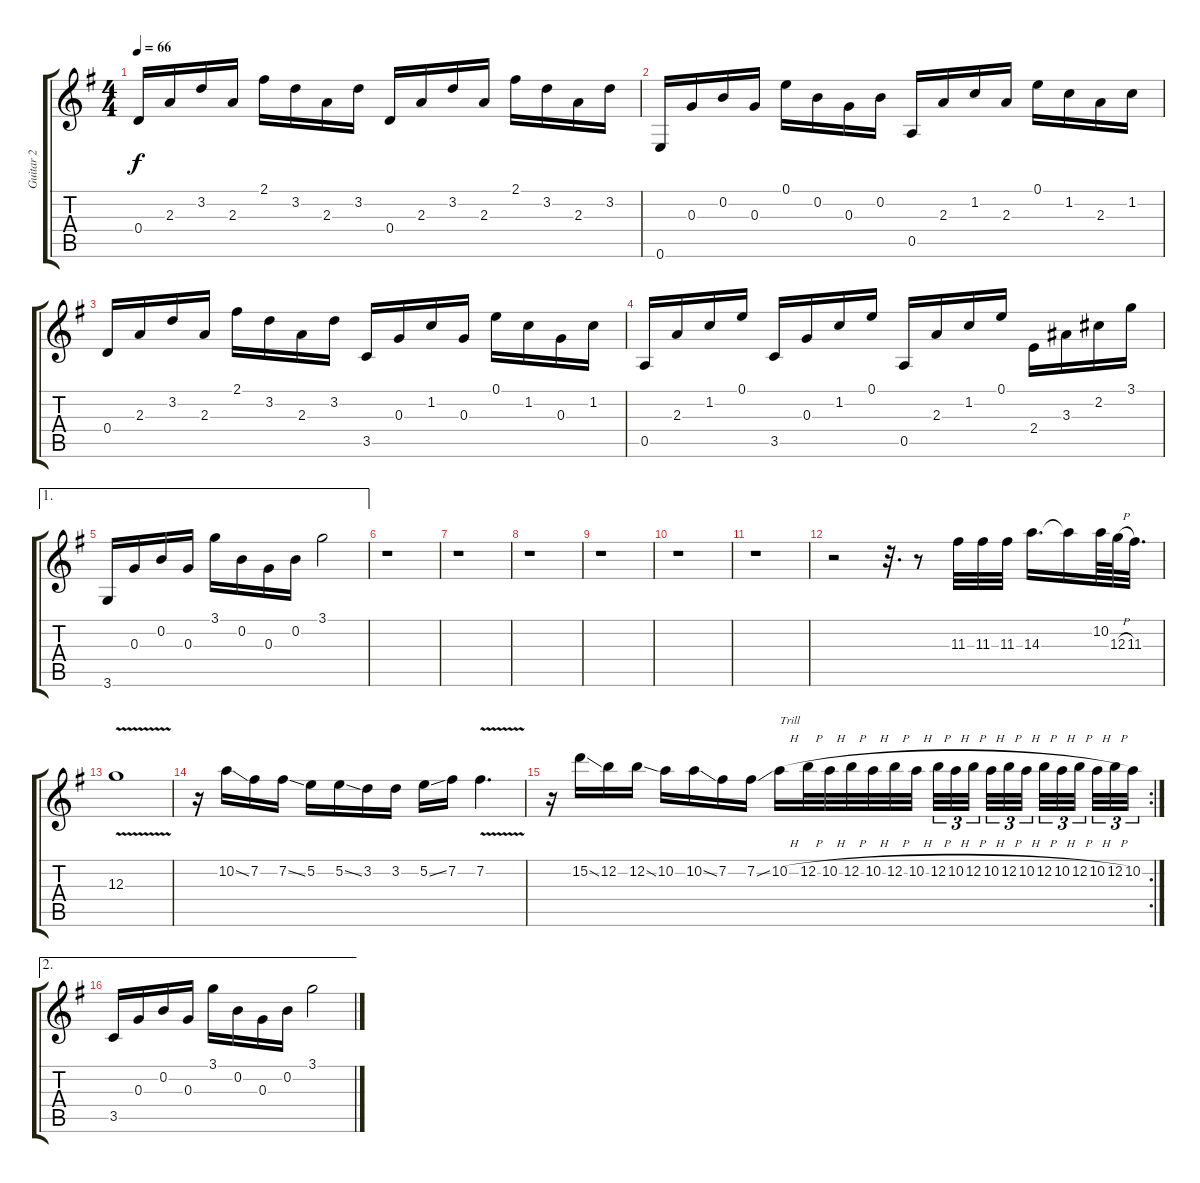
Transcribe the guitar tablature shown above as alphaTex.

\track ("Guitar 2" "Guitar 2") {instrument electricguitarclean}
\staff {score tabs}
\tuning (E4 B3 G3 D3 A2 E2) {hide}
\ts (4 4)
\tempo 66
\clef g2
\ks g
0.4.16{dy f} 2.3.16 3.2.16 2.3.16 2.1.16 3.2.16 2.3.16 3.2.16 0.4.16 2.3.16 3.2.16 2.3.16 2.1.16 3.2.16 2.3.16 3.2.16 |
0.6.16 0.3.16 0.2.16 0.3.16 0.1.16 0.2.16 0.3.16 0.2.16 0.5.16 2.3.16 1.2.16 2.3.16 0.1.16 1.2.16 2.3.16 1.2.16 |
0.4.16 2.3.16 3.2.16 2.3.16 2.1.16 3.2.16 2.3.16 3.2.16 3.5.16 0.3.16 1.2.16 0.3.16 0.1.16 1.2.16 0.3.16 1.2.16 |
0.5.16 2.3.16 1.2.16 0.1.16 3.5.16 0.3.16 1.2.16 0.1.16 0.5.16 2.3.16 1.2.16 0.1.16 2.4.16 3.3.16 2.2.16 3.1.16 |
\ae 1
3.6.16 0.3.16 0.2.16 0.3.16 3.1.16 0.2.16 0.3.16 0.2.16 3.1.2 |
r.1 |
r.1 |
r.1 |
r.1 |
r.1 |
r.1 |
r.2 r.32{d} r.8 11.3.32 11.3.32 11.3.32 14.3.16{d} 14.3{t}.16 10.2.64 12.3{h}.64 11.3.32{d} |
12.3{v}.1 |
r.16 10.2{ss}.16 7.2.16 7.2{ss}.16 5.2.16 5.2{ss}.16 3.2.16 3.2.16 5.2{ss}.16 7.2.16 7.2{v}.4{d} |
\rc 2
r.16 15.2{ss}.16 12.2.16 12.2{ss}.16 10.2.16 10.2{ss}.16 7.2.16 7.2{ss}.16 10.2{h}.16{txt "Trill" volume 4} 12.2{h}.32 10.2{h}.32 12.2{h}.32 10.2{h}.32 12.2{h}.32 10.2{h}.32 12.2{h}.32{tu (3 2)} 10.2{h}.32{tu (3 2)} 12.2{h}.32{tu (3 2) beam splitsecondary} 10.2{h}.32{tu (3 2)} 12.2{h}.32{tu (3 2)} 10.2{h}.32{tu (3 2) beam splitsecondary} 12.2{h}.32{tu (3 2)} 10.2{h}.32{tu (3 2)} 12.2{h}.32{tu (3 2) beam splitsecondary} 10.2{h}.32{tu (3 2)} 12.2{h}.32{tu (3 2)} 10.2.32{tu (3 2)} |
\ae 2
3.5.16{volume 11} 0.3.16 0.2.16 0.3.16 3.1.16 0.2.16 0.3.16 0.2.16 3.1.2
